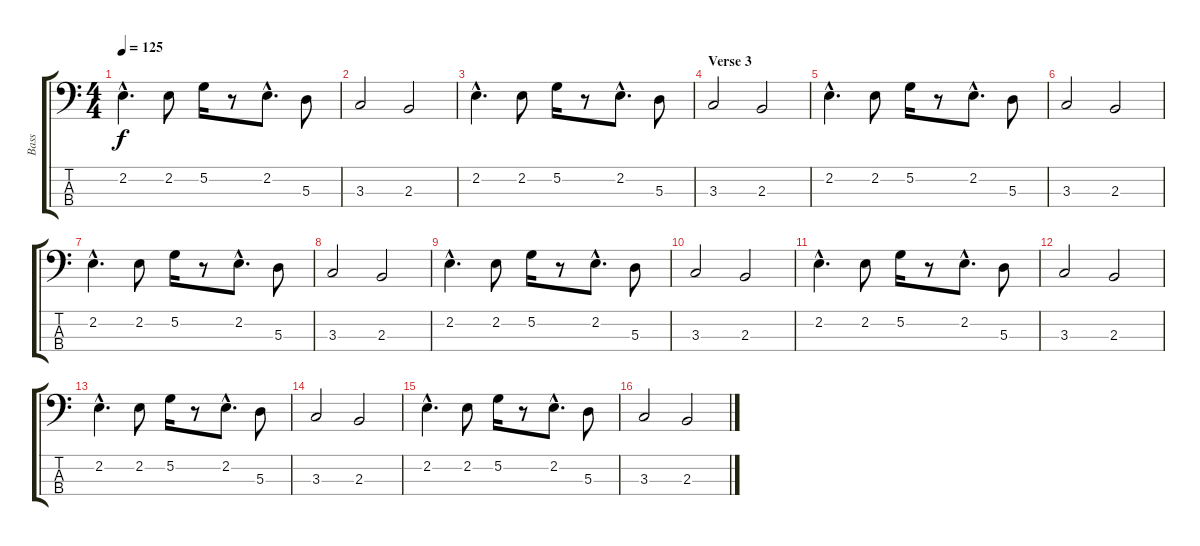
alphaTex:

\track ("Bass" "Bass") {instrument electricbassfinger}
\staff {score tabs}
\tuning (G2 D2 A1 E1) {hide}
\ts (4 4)
\tempo 125
\clef f4
\ks c
2.2{hac}.4{d dy f} 2.2.8 5.2.16 r.8 2.2{hac}.8{d} 5.3.8 |
3.3.2 2.3.2 |
2.2{hac}.4{d} 2.2.8 5.2.16 r.8 2.2{hac}.8{d} 5.3.8 |
\section ("" "Verse 3")
3.3.2 2.3.2 |
2.2{hac}.4{d} 2.2.8 5.2.16 r.8 2.2{hac}.8{d} 5.3.8 |
3.3.2 2.3.2 |
2.2{hac}.4{d} 2.2.8 5.2.16 r.8 2.2{hac}.8{d} 5.3.8 |
3.3.2 2.3.2 |
2.2{hac}.4{d} 2.2.8 5.2.16 r.8 2.2{hac}.8{d} 5.3.8 |
3.3.2 2.3.2 |
2.2{hac}.4{d} 2.2.8 5.2.16 r.8 2.2{hac}.8{d} 5.3.8 |
3.3.2 2.3.2 |
2.2{hac}.4{d} 2.2.8 5.2.16 r.8 2.2{hac}.8{d} 5.3.8 |
3.3.2 2.3.2 |
2.2{hac}.4{d} 2.2.8 5.2.16 r.8 2.2{hac}.8{d} 5.3.8 |
3.3.2 2.3.2
